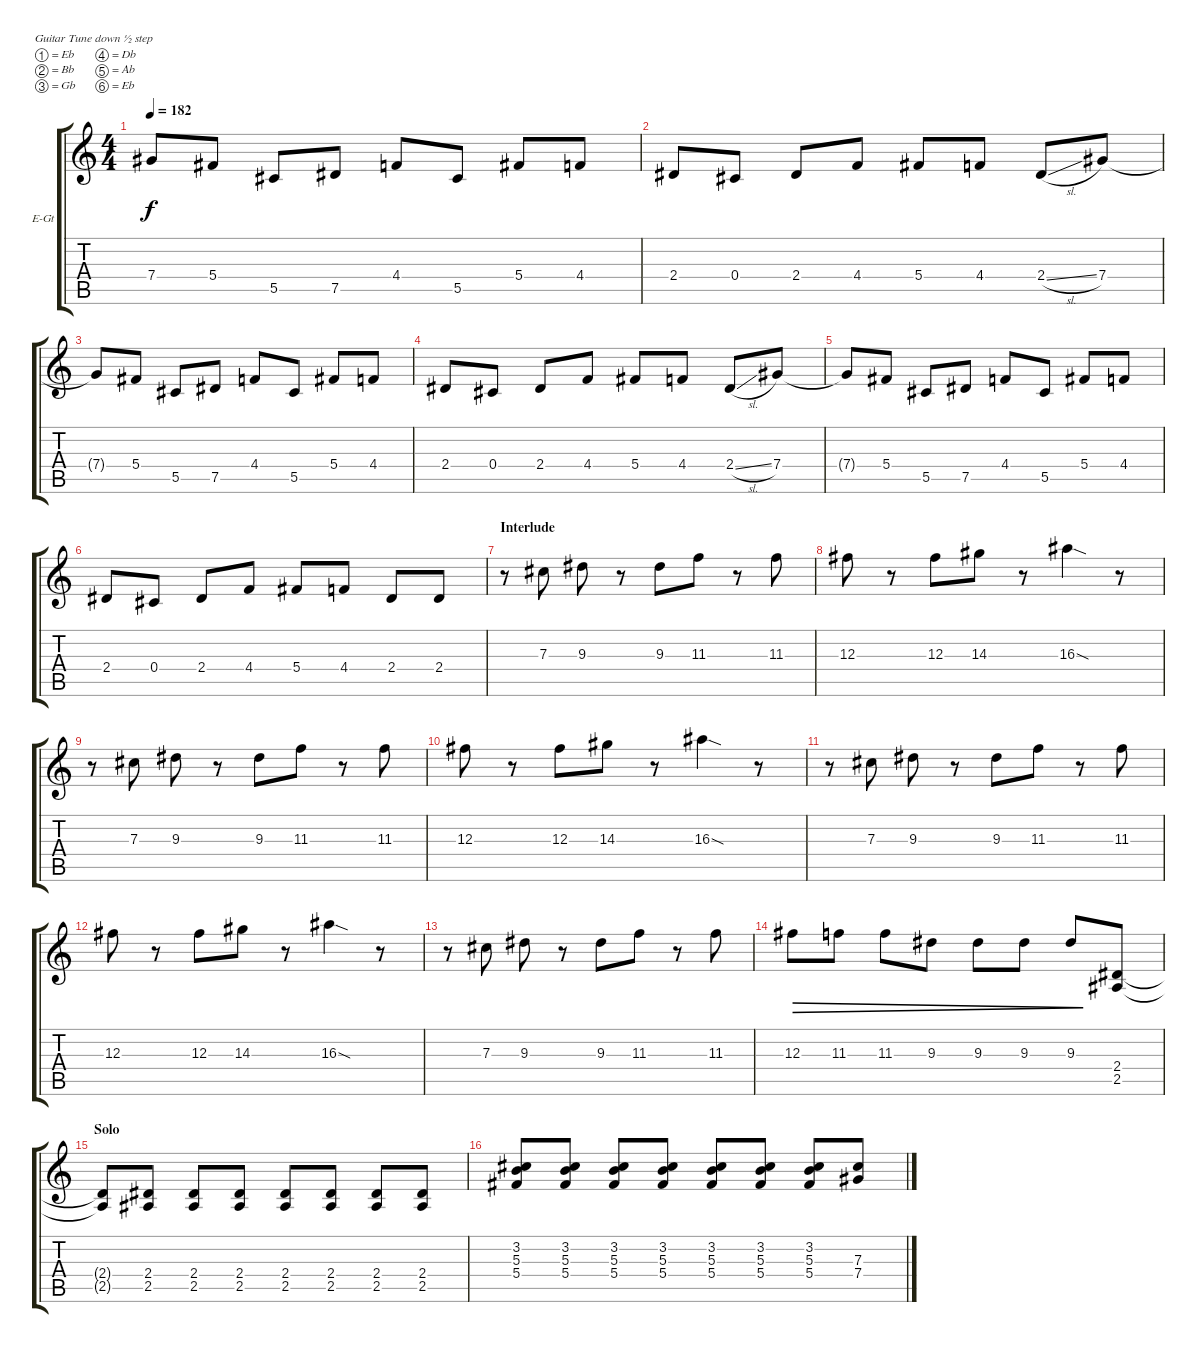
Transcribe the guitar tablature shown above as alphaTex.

\defaultSystemsLayout 4
\bracketExtendMode groupsimilarinstruments
\firstSystemTrackNameOrientation horizontal
\otherSystemsTrackNameOrientation horizontal
\track ("Electric Guitar" "E-Gt") {instrument distortionguitar}
\staff {score tabs}
\tuning (Eb4 Bb3 Gb3 Db3 Ab2 Eb2)
\ts (4 4)
\tempo 182
\clef g2
\ks c
7.4{t}.8{dy f} 5.4.8 5.5.8 7.5.8 4.4.8 5.5.8 5.4.8 4.4.8 |
2.4.8 0.4.8 2.4.8 4.4.8 5.4.8 4.4.8 2.4{sl}.8 7.4.8 |
7.4{t}.8 5.4.8 5.5.8 7.5.8 4.4.8 5.5.8 5.4.8 4.4.8 |
2.4.8 0.4.8 2.4.8 4.4.8 5.4.8 4.4.8 2.4{sl}.8 7.4.8 |
7.4{t}.8 5.4.8 5.5.8 7.5.8 4.4.8 5.5.8 5.4.8 4.4.8 |
2.4.8 0.4.8 2.4.8 4.4.8 5.4.8 4.4.8 2.4.8 2.4.8 |
\section ("" "Interlude")
r.8 7.3.8 9.3.8 r.8 9.3.8 11.3.8 r.8 11.3.8 |
12.3.8 r.8 12.3.8 14.3.8 r.8 16.3{sod}.4 r.8 |
r.8 7.3.8 9.3.8 r.8 9.3.8 11.3.8 r.8 11.3.8 |
12.3.8 r.8 12.3.8 14.3.8 r.8 16.3{sod}.4 r.8 |
r.8 7.3.8 9.3.8 r.8 9.3.8 11.3.8 r.8 11.3.8 |
12.3.8 r.8 12.3.8 14.3.8 r.8 16.3{sod}.4 r.8 |
r.8 7.3.8 9.3.8 r.8 9.3.8 11.3.8 r.8 11.3.8 |
12.3.8{dec} 11.3.8{dec} 11.3.8{dec} 9.3.8{dec} 9.3.8{dec} 9.3.8{dec} 9.3.8{dec} (2.4 2.5).8 |
\section ("" "Solo")
(2.5{t} 2.4{t}).8 (2.4 2.5).8 (2.4 2.5).8 (2.4 2.5).8 (2.4 2.5).8 (2.4 2.5).8 (2.4 2.5).8 (2.4 2.5).8 |
(5.4 5.3 3.2).8 (3.2 5.3 5.4).8 (3.2 5.3 5.4).8 (3.2 5.3 5.4).8 (3.2 5.3 5.4).8 (3.2 5.3 5.4).8 (3.2 5.3 5.4).8 (7.3 7.4).8
